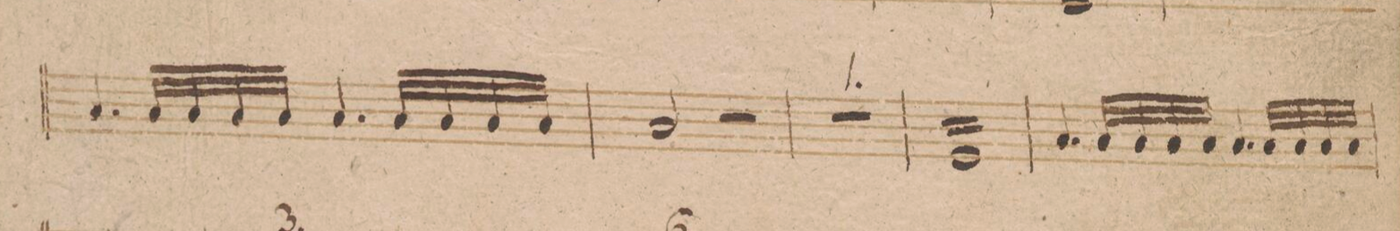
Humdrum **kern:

**kern	**dynam
*I"Tympano in C. F.	*
*clefF4	*
*k[b-]	*
*met(c)	*
*M4/4	*
4.F/	.
32F/LLL	.
32F/	.
32F/	.
32F/JJJ	.
4.F/	.
32F/LLL	.
32F/	.
32F/	.
32F/JJJ	.
=136	=136
2F/	.
2r	.
=137	=137
1r	.
=138	=138
*tremolo	*
16CLL	.
16C	.
16C	.
16C	.
16C	.
16C	.
16C	.
16C	.
16C	.
16C	.
16C	.
16C	.
16C	.
16C	.
16C	.
16CJJ	.
*Xtremolo	*
=139	=139
4.F/	.
32F/LLL	.
32F/	.
32F/	.
32F/JJJ	.
4.F/	.
32F/LLL	.
32F/	.
32F/	.
32F/JJJ	.
=140	=140
*-	*-
